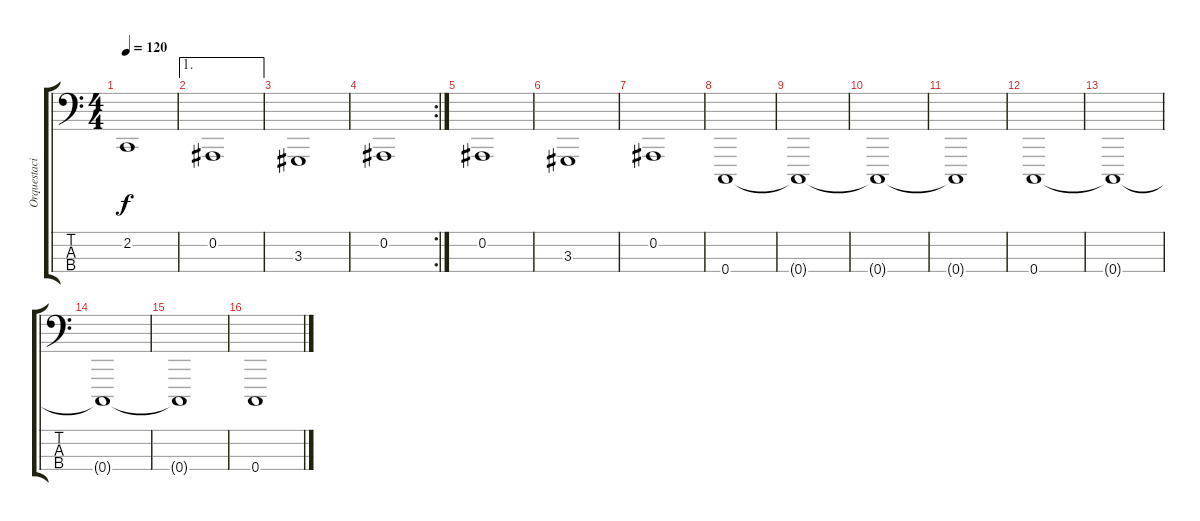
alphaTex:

\track ("Orquestación" "Orquestaci") {instrument stringensemble1}
\staff {score tabs}
\tuning (Eb2 Bb1 F1 C1) {hide}
\ts (4 4)
\tempo 120
\clef f4
\ks c
2.2.1{dy f} |
\ae 1
0.2.1 |
3.3.1 |
\rc 2
0.2.1 |
0.2.1 |
3.3.1 |
0.2.1 |
0.4.1 |
0.4{t}.1 |
0.4{t}.1 |
0.4{t}.1 |
0.4.1 |
0.4{t}.1 |
0.4{t}.1 |
0.4{t}.1 |
0.4.1
